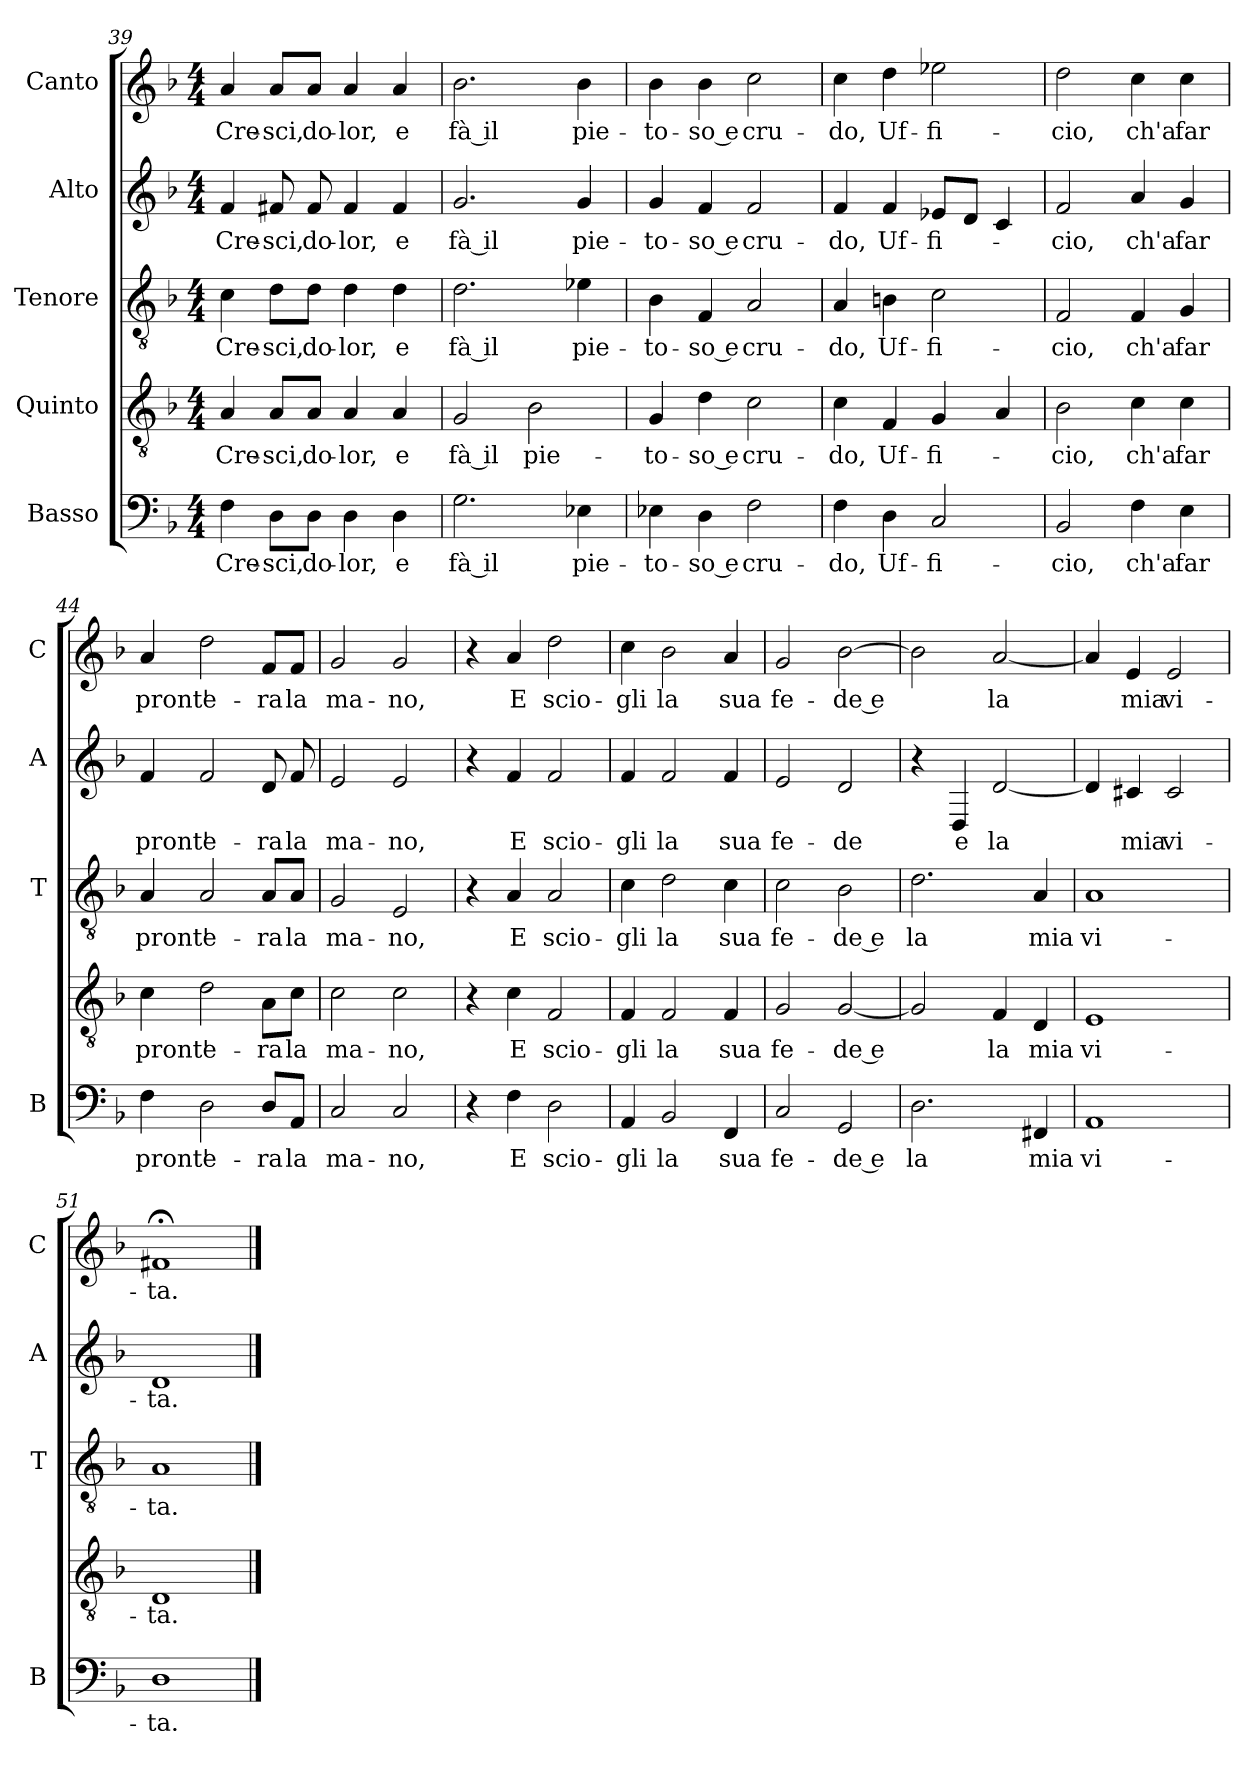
**kern	**text	**kern	**text	**kern	**text	**kern	**text	**kern	**text
*part5	*part5	*part4	*part4	*part3	*part3	*part2	*part2	*part1	*part1
*staff5	*staff5	*staff4	*staff4	*staff3	*staff3	*staff2	*staff2	*staff1	*staff1
*I"Basso	*	*I"Quinto	*	*I"Tenore	*	*I"Alto	*	*I"Canto	*
*I'B	*	*	*	*I'T	*	*I'A	*	*I'C	*
*clefF4	*	*clefGv2	*	*clefGv2	*	*clefG2	*	*clefG2	*
*k[b-]	*	*k[b-]	*	*k[b-]	*	*k[b-]	*	*k[b-]	*
*F:	*	*F:	*	*F:	*	*F:	*	*F:	*
*M4/4	*	*M4/4	*	*M4/4	*	*M4/4	*	*M4/4	*
=39	=39	=39	=39	=39	=39	=39	=39	=39	=39
!	!LO:LY:b	!	!LO:LY:b	!	!LO:LY:b	!	!LO:LY:b	!	!LO:LY:b
4F\	Cre-	4A/	Cre-	4c\	Cre-	4f/	Cre-	4a/	Cre-
!	!LO:LY:b	!	!LO:LY:b	!	!LO:LY:b	!	!LO:LY:b	!	!LO:LY:b
8D\L	-sci,	8A/L	-sci,	8d\L	-sci,	8f#X/	-sci,	8a/L	-sci,
!	!LO:LY:b	!	!LO:LY:b	!	!LO:LY:b	!	!LO:LY:b	!	!LO:LY:b
8D\J	do-	8A/J	do-	8d\J	do-	8f#/	do-	8a/J	do-
!	!LO:LY:b	!	!LO:LY:b	!	!LO:LY:b	!	!LO:LY:b	!	!LO:LY:b
4D\	-lor,	4A/	-lor,	4d\	-lor,	4f#/	-lor,	4a/	-lor,
!	!LO:LY:b	!	!LO:LY:b	!	!LO:LY:b	!	!LO:LY:b	!	!LO:LY:b
4D\	e	4A/	e	4d\	e	4f#/	e	4a/	e
=40	=40	=40	=40	=40	=40	=40	=40	=40	=40
!	!LO:LY:b	!	!LO:LY:b	!	!LO:LY:b	!	!LO:LY:b	!	!LO:LY:b
2.G\	fà il	2G/	fà il	2.d\	fà il	2.g/	fà il	2.b-\	fà il
!	!	!	!LO:LY:b	!	!	!	!	!	!
.	.	2B-\	pie-	.	.	.	.	.	.
!	!LO:LY:b	!	!	!	!LO:LY:b	!	!LO:LY:b	!	!LO:LY:b
4E-X\	pie-	.	.	4e-X\	pie-	4g/	pie-	4b-\	pie-
=41	=41	=41	=41	=41	=41	=41	=41	=41	=41
!	!LO:LY:b	!	!LO:LY:b	!	!LO:LY:b	!	!LO:LY:b	!	!LO:LY:b
4E-X\	-to-	4G/	-to-	4B-\	-to-	4g/	-to-	4b-\	-to-
!	!LO:LY:b	!	!LO:LY:b	!	!LO:LY:b	!	!LO:LY:b	!	!LO:LY:b
4D\	-so e	4d\	-so e	4F/	-so e	4f/	-so e	4b-\	-so e
!	!LO:LY:b	!	!LO:LY:b	!	!LO:LY:b	!	!LO:LY:b	!	!LO:LY:b
2F\	cru-	2c\	cru-	2A/	cru-	2f/	cru-	2cc\	cru-
=42	=42	=42	=42	=42	=42	=42	=42	=42	=42
!	!LO:LY:b	!	!LO:LY:b	!	!LO:LY:b	!	!LO:LY:b	!	!LO:LY:b
4F\	-do,	4c\	-do,	4A/	-do,	4f/	-do,	4cc\	-do,
!	!LO:LY:b	!	!LO:LY:b	!	!LO:LY:b	!	!LO:LY:b	!	!LO:LY:b
4D\	Uf-	4F/	Uf-	4Bn\	Uf-	4f/	Uf-	4dd\	Uf-
!	!LO:LY:b	!	!LO:LY:b	!	!LO:LY:b	!	!LO:LY:b	!	!LO:LY:b
2C/	-fi-	4G/	-fi-	2c\	-fi-	8e-X/L	-fi-	2ee-X\	-fi-
.	.	.	.	.	.	8d/J	.	.	.
.	.	4A/	.	.	.	4c/	.	.	.
=43	=43	=43	=43	=43	=43	=43	=43	=43	=43
!	!LO:LY:b	!	!LO:LY:b	!	!LO:LY:b	!	!LO:LY:b	!	!LO:LY:b
2BB-/	-cio,	2B-\	-cio,	2F/	-cio,	2f/	-cio,	2dd\	-cio,
!	!LO:LY:b	!	!LO:LY:b	!	!LO:LY:b	!	!LO:LY:b	!	!LO:LY:b
4F\	ch'a	4c\	ch'a	4F/	ch'a	4a/	ch'a	4cc\	ch'a
!	!LO:LY:b	!	!LO:LY:b	!	!LO:LY:b	!	!LO:LY:b	!	!LO:LY:b
4E\	far	4c\	far	4G/	far	4g/	far	4cc\	far
=44	=44	=44	=44	=44	=44	=44	=44	=44	=44
!	!LO:LY:b	!	!LO:LY:b	!	!LO:LY:b	!	!LO:LY:b	!	!LO:LY:b
4F\	pront'	4c\	pront'	4A/	pront'	4f/	pront'	4a/	pront'
!	!LO:LY:b	!	!LO:LY:b	!	!LO:LY:b	!	!LO:LY:b	!	!LO:LY:b
2D\	e-	2d\	e-	2A/	e-	2f/	e-	2dd\	e-
!	!LO:LY:b	!	!LO:LY:b	!	!LO:LY:b	!	!LO:LY:b	!	!LO:LY:b
8D/L	-ra	8A\L	-ra	8A/L	-ra	8d/	-ra	8f/L	-ra
!	!LO:LY:b	!	!LO:LY:b	!	!LO:LY:b	!	!LO:LY:b	!	!LO:LY:b
8AA/J	la	8c\J	la	8A/J	la	8f/	la	8f/J	la
=45	=45	=45	=45	=45	=45	=45	=45	=45	=45
!	!LO:LY:b	!	!LO:LY:b	!	!LO:LY:b	!	!LO:LY:b	!	!LO:LY:b
2C/	ma-	2c\	ma-	2G/	ma-	2e/	ma-	2g/	ma-
!	!LO:LY:b	!	!LO:LY:b	!	!LO:LY:b	!	!LO:LY:b	!	!LO:LY:b
2C/	-no,	2c\	-no,	2E/	-no,	2e/	-no,	2g/	-no,
!!LO:LB:g=z
=46	=46	=46	=46	=46	=46	=46	=46	=46	=46
4r	.	4r	.	4r	.	4r	.	4r	.
!	!LO:LY:b	!	!LO:LY:b	!	!LO:LY:b	!	!LO:LY:b	!	!LO:LY:b
4F\	E	4c\	E	4A/	E	4f/	E	4a/	E
!	!LO:LY:b	!	!LO:LY:b	!	!LO:LY:b	!	!LO:LY:b	!	!LO:LY:b
2D\	scio-	2F/	scio-	2A/	scio-	2f/	scio-	2dd\	scio-
=47	=47	=47	=47	=47	=47	=47	=47	=47	=47
!	!LO:LY:b	!	!LO:LY:b	!	!LO:LY:b	!	!LO:LY:b	!	!LO:LY:b
4AA/	-gli	4F/	-gli	4c\	-gli	4f/	-gli	4cc\	-gli
!	!LO:LY:b	!	!LO:LY:b	!	!LO:LY:b	!	!LO:LY:b	!	!LO:LY:b
2BB-/	la	2F/	la	2d\	la	2f/	la	2b-\	la
!	!LO:LY:b	!	!LO:LY:b	!	!LO:LY:b	!	!LO:LY:b	!	!LO:LY:b
4FF/	sua	4F/	sua	4c\	sua	4f/	sua	4a/	sua
=48	=48	=48	=48	=48	=48	=48	=48	=48	=48
!	!LO:LY:b	!	!LO:LY:b	!	!LO:LY:b	!	!LO:LY:b	!	!LO:LY:b
2C/	fe-	2G/	fe-	2c\	fe-	2e/	fe-	2g/	fe-
!	!LO:LY:b	!	!LO:LY:b	!	!LO:LY:b	!	!LO:LY:b	!	!LO:LY:b
2GG/	-de e	[2G/	-de e	2B-\	-de e	2d/	-de	[2b-\	-de e
=49	=49	=49	=49	=49	=49	=49	=49	=49	=49
!	!LO:LY:b	!	!	!	!LO:LY:b	!	!	!	!
2.D\	la	2G/]	.	2.d\	la	4r	.	2b-\]	.
!	!	!	!	!	!	!	!LO:LY:b	!	!
.	.	.	.	.	.	4D/	e	.	.
!	!	!	!LO:LY:b	!	!	!	!LO:LY:b	!	!LO:LY:b
.	.	4F/	la	.	.	[2d/	la	[2a/	la
!	!LO:LY:b	!	!LO:LY:b	!	!LO:LY:b	!	!	!	!
4FF#X/	mia	4D/	mia	4A/	mia	.	.	.	.
=50	=50	=50	=50	=50	=50	=50	=50	=50	=50
!	!LO:LY:b	!	!LO:LY:b	!	!LO:LY:b	!	!	!	!
1AA	vi-	1E	vi-	1A	vi-	4d/]	.	4a/]	.
!	!	!	!	!	!	!	!LO:LY:b	!	!LO:LY:b
.	.	.	.	.	.	4c#X/	mia	4e/	mia
!	!	!	!	!	!	!	!LO:LY:b	!	!LO:LY:b
.	.	.	.	.	.	2c#/	vi-	2e/	vi-
=51	=51	=51	=51	=51	=51	=51	=51	=51	=51
!	!LO:LY:b	!	!LO:LY:b	!	!LO:LY:b	!	!LO:LY:b	!	!LO:LY:b
1D	-ta.	1D	-ta.	1A	-ta.	1d	-ta.	1f#X;<	-ta.
==	==	==	==	==	==	==	==	==	==
*-	*-	*-	*-	*-	*-	*-	*-	*-	*-
